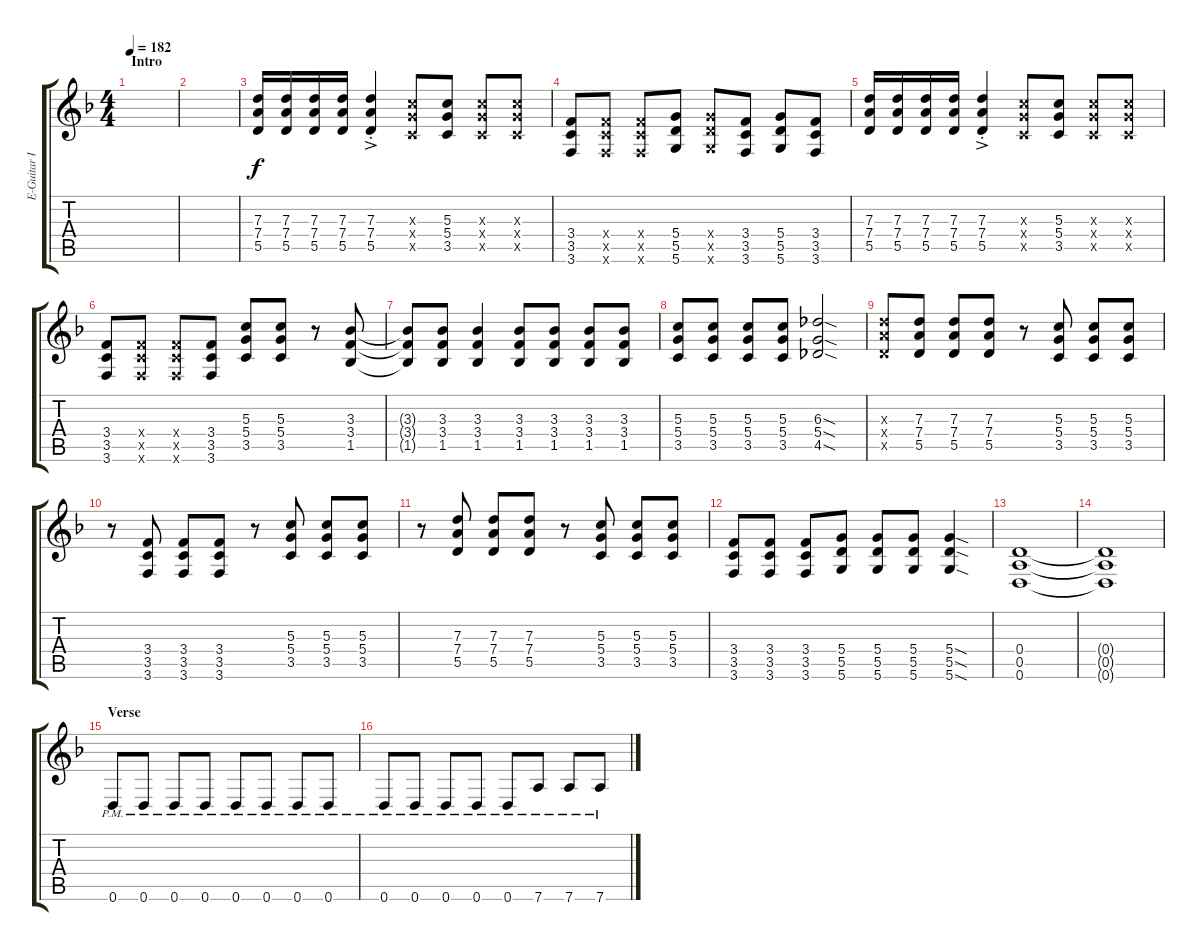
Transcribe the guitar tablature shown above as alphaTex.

\track ("E-Guitar II" "E-Guitar I") {instrument overdrivenguitar}
\staff {score tabs}
\tuning (E4 B3 G3 D3 A2 D2) {hide}
\ts (4 4)
\section ("" "Intro")
\tempo 182
\clef g2
\ks f
|
|
(7.3 7.4 5.5).16 (7.3 7.4 5.5).16 (7.3 7.4 5.5).16 (7.3 7.4 5.5).16 (7.3{ac st} 7.4{ac st} 5.5{ac st}).4 (5.3{x} 5.4{x} 3.5{x}).8 (5.3 5.4 3.5).8 (5.3{x} 5.4{x} 3.5{x}).8 (5.3{x} 5.4{x} 3.5{x}).8 |
(3.4 3.5 3.6).8 (3.4{x} 3.5{x} 3.6{x}).8 (3.4{x} 3.5{x} 3.6{x}).8 (5.4 5.5 5.6).8 (5.4{x} 5.5{x} 5.6{x}).8 (3.4 3.5 3.6).8 (5.4 5.5 5.6).8 (3.4 3.5 3.6).8 |
(7.3 7.4 5.5).16 (7.3 7.4 5.5).16 (7.3 7.4 5.5).16 (7.3 7.4 5.5).16 (7.3{ac st} 7.4{ac st} 5.5{ac st}).4 (5.3{x} 5.4{x} 3.5{x}).8 (5.3 5.4 3.5).8 (5.3{x} 5.4{x} 3.5{x}).8 (5.3{x} 5.4{x} 3.5{x}).8 |
(3.4 3.5 3.6).8 (3.4{x} 3.5{x} 3.6{x}).8 (3.4{x} 3.5{x} 3.6{x}).8 (3.4 3.5 3.6).8 (5.3 5.4 3.5).8 (5.3 5.4 3.5).8 r.8 (3.3 3.4 1.5).8 |
(3.3{t} 3.4{t} 1.5{t}).8 (3.3 3.4 1.5).8 (3.3 3.4 1.5).4 (3.3 3.4 1.5).8 (3.3 3.4 1.5).8 (3.3 3.4 1.5).8 (3.3 3.4 1.5).8 |
(5.3 5.4 3.5).8 (5.3 5.4 3.5).8 (5.3 5.4 3.5).8 (5.3 5.4 3.5).8 (6.3{sod} 5.4{sod} 4.5{sod}).2 |
(7.3{x} 7.4{x} 5.5{x}).8 (7.3 7.4 5.5).8 (7.3 7.4 5.5).8 (7.3 7.4 5.5).8 r.8 (5.3 5.4 3.5).8 (5.3 5.4 3.5).8 (5.3 5.4 3.5).8 |
r.8 (3.4 3.5 3.6).8 (3.4 3.5 3.6).8 (3.4 3.5 3.6).8 r.8 (5.3 5.4 3.5).8 (5.3 5.4 3.5).8 (5.3 5.4 3.5).8 |
r.8 (7.3 7.4 5.5).8 (7.3 7.4 5.5).8 (7.3 7.4 5.5).8 r.8 (5.3 5.4 3.5).8 (5.3 5.4 3.5).8 (5.3 5.4 3.5).8 |
(3.4 3.5 3.6).8 (3.4 3.5 3.6).8 (3.4 3.5 3.6).8 (5.4 5.5 5.6).8 (5.4 5.5 5.6).8 (5.4 5.5 5.6).8 (5.4{sod} 5.5{sod} 5.6{sod}).4 |
(0.4 0.5 0.6).1 |
(0.4{t} 0.5{t} 0.6{t}).1 |
\section ("" "Verse")
0.6{pm}.8 0.6{pm}.8 0.6{pm}.8 0.6{pm}.8 0.6{pm}.8 0.6{pm}.8 0.6{pm}.8 0.6{pm}.8 |
0.6{pm}.8 0.6{pm}.8 0.6{pm}.8 0.6{pm}.8 0.6{pm}.8 7.6{pm}.8 7.6{pm}.8 7.6{pm}.8
